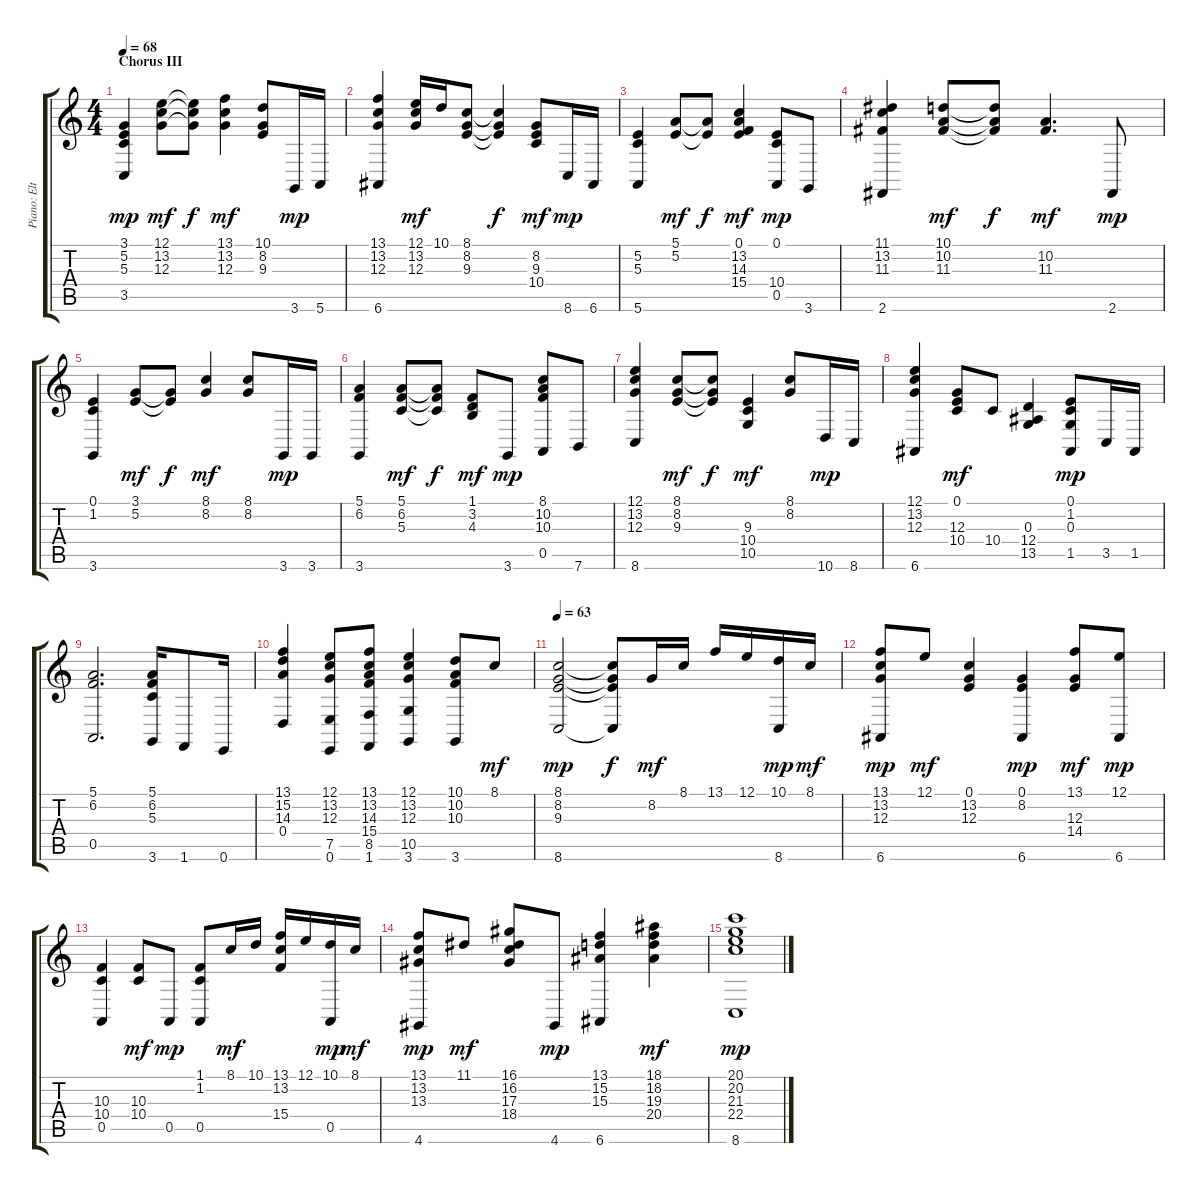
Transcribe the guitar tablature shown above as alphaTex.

\track ("Piano: Elton John" "Piano: Elt") {instrument brightacousticpiano}
\staff {score tabs}
\tuning (E4 B3 G3 D3 A2 E2) {hide}
\ts (4 4)
\section ("" "Chorus III")
\tempo 68
\clef g2
\ks c
(3.1 5.2 5.3 3.5).4{dy mp} (12.1 13.2 12.3).8{dy mf} (12.1{t} 13.2{t} 12.3{t}).8{dy f} (13.1 13.2 12.3).4{dy mf} (10.1 8.2 9.3).8 3.6.16{dy mp} 5.6.16 |
(13.1 13.2 12.3 6.6).4 (12.1 13.2 12.3).16{dy mf} 10.1.16 (8.1 8.2 9.3).8 (8.1{t} 8.2{t} 9.3{t}).4{dy f} (8.2 9.3 10.4).8{dy mf} 8.6.16{dy mp} 6.6.16 |
(5.2 5.3 5.6).4 (5.1 5.2).8{dy mf} (5.1{t} 5.2{t}).8{dy f} (0.1 13.2 14.3 15.4).4{dy mf} (0.1 10.4 0.5).8{dy mp} 3.6.8 |
(11.1 13.2 11.3 2.6).4 (10.1 10.2 11.3).8{dy mf} (10.1{t} 10.2{t} 11.3{t}).8{dy f} (10.2 11.3).4{d dy mf} 2.6.8{dy mp} |
(0.1 1.2 3.6).4 (3.1 5.2).8{dy mf} (3.1{t} 5.2{t}).8{dy f} (8.1 8.2).4{dy mf} (8.1 8.2).8 3.6.16{dy mp} 3.6.16 |
(5.1 6.2 3.6).4 (5.1 6.2 5.3).8{dy mf} (5.1{t} 6.2{t} 5.3{t}).8{dy f} (1.1 3.2 4.3).8{dy mf} 3.6.8{dy mp} (8.1 10.2 10.3 0.5).8 7.6.8 |
(12.1 13.2 12.3 8.6).4 (8.1 8.2 9.3).8{dy mf} (8.1{t} 8.2{t} 9.3{t}).8{dy f} (9.3 10.4 10.5).4{dy mf} (8.1 8.2).8 10.6.16{dy mp} 8.6.16 |
(12.1 13.2 12.3 6.6).4 (0.1 12.3 10.4).8{dy mf} 10.4.8 (0.3 12.4 13.5).4 (0.1 1.2 0.3 1.5).8{dy mp} 3.5.16 1.5.16 |
(5.1 6.2 0.5).2{d} (5.1 6.2 5.3 3.6).16 1.6.8 0.6.16 |
(13.1 15.2 14.3 0.4).4 (12.1 13.2 12.3 7.5 0.6).8 (13.1 13.2 14.3 15.4 8.5 1.6).8 (12.1 13.2 12.3 10.5 3.6).4 (10.1 10.2 10.3 3.6).8 8.1.8{dy mf} |
\tempo 63
(8.1 8.2 9.3 8.6).2{dy mp} (8.1{t} 8.2{t} 9.3{t} 8.6{t}).8{dy f} 8.2.16{dy mf} 8.1.16 13.1.16 12.1.16 (10.1 8.6).16{dy mp} 8.1.16{dy mf} |
(13.1 13.2 12.3 6.6).8{dy mp} 12.1.8{dy mf} (0.1 13.2 12.3).4 (0.1 8.2 6.6).4{dy mp} (13.1 12.3 14.4).8{dy mf} (12.1 6.6).8{dy mp} |
(10.3 10.4 0.5).4 (10.3 10.4).8{dy mf} 0.5.8{dy mp} (1.1 1.2 0.5).8 8.1.16{dy mf} 10.1.16 (13.1 13.2 15.4).16 12.1.16 (10.1 0.5).16{dy mp} 8.1.16{dy mf} |
(13.1 13.2 13.3 4.6).8{dy mp} 11.1.8{dy mf} (16.1 16.2 17.3 18.4).8 4.6.8{dy mp} (13.1 15.2 15.3 6.6).4 (18.1 18.2 19.3 20.4).4{dy mf} |
(20.1 20.2 21.3 22.4 8.6).1{dy mp}
